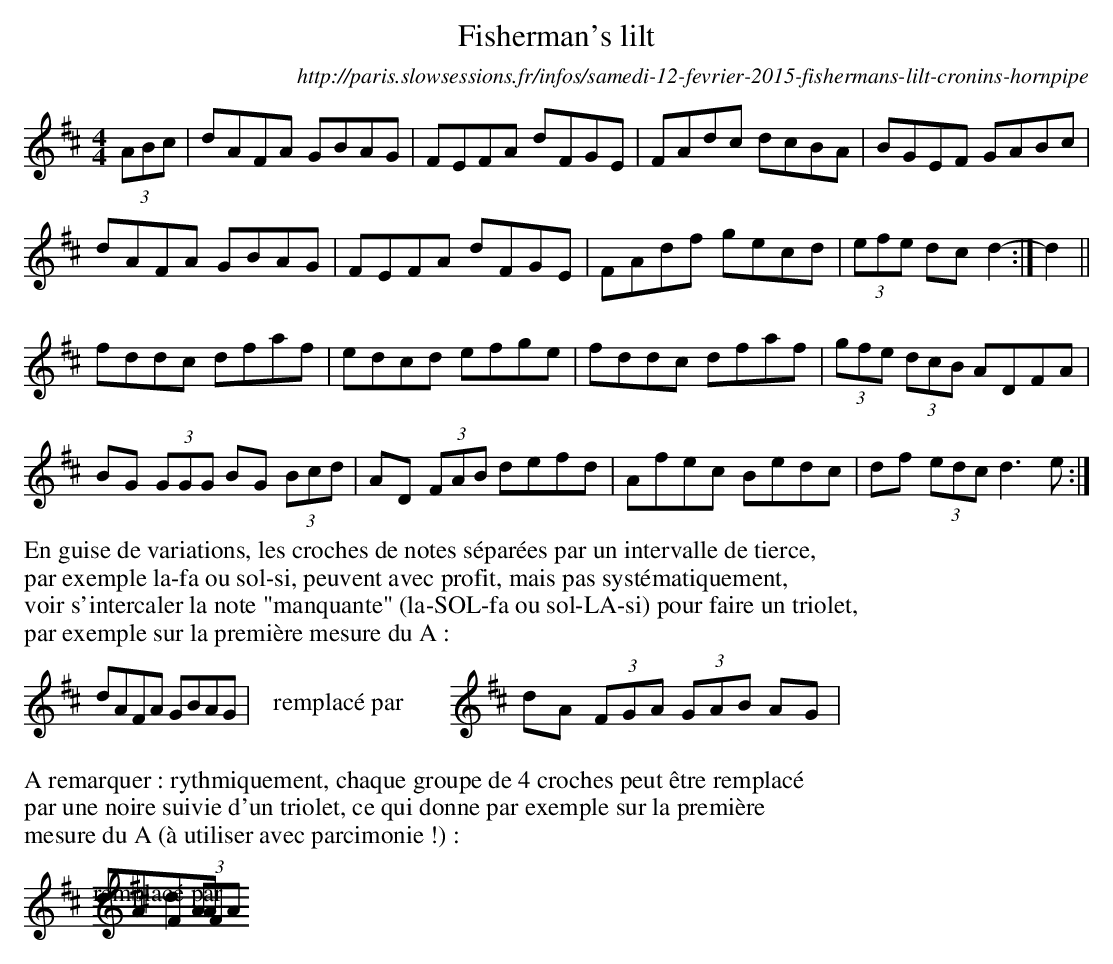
X:1
T:Fisherman's lilt
O:http://paris.slowsessions.fr/infos/samedi-12-fevrier-2015-fishermans-lilt-cronins-hornpipe
M:4/4
K:D
(3ABc| dAFA GBAG | FEFA dFGE | FAdc dcBA | BGEF GABc |
dAFA GBAG | FEFA dFGE | FAdf gecd | (3efe dc d2 :|-d2 ||
fddc dfaf | edcd efge | fddc dfaf | (3gfe (3dcB ADFA |
BG (3GGG BG (3Bcd | AD  (3FAB defd | Afec Bedc | df (3edc d3 e:|
%%begintext
%%En guise de variations, les croches de notes séparées par un intervalle de tierce,
%%par exemple la-fa ou sol-si, peuvent avec profit, mais pas systématiquement,
%%voir s'intercaler la note "manquante" (la-SOL-fa ou sol-LA-si) pour faire un triolet,
%%par exemple sur la première mesure du A :
%%endtext
dAFA GBAG |
%%vskip
%%text remplacé par
%%vskip1
dA (3FGA (3GAB AG |
%%begintext
%%A remarquer : rythmiquement, chaque groupe de 4 croches peut être remplacé
%%par une noire suivie d'un triolet, ce qui donne par exemple sur la première
%%mesure du A (à utiliser avec parcimonie !) :
%%endtext
dAFA
%%vskip -2cm
%%text remplacé par
%%vskip -38
d2 (3AFA
